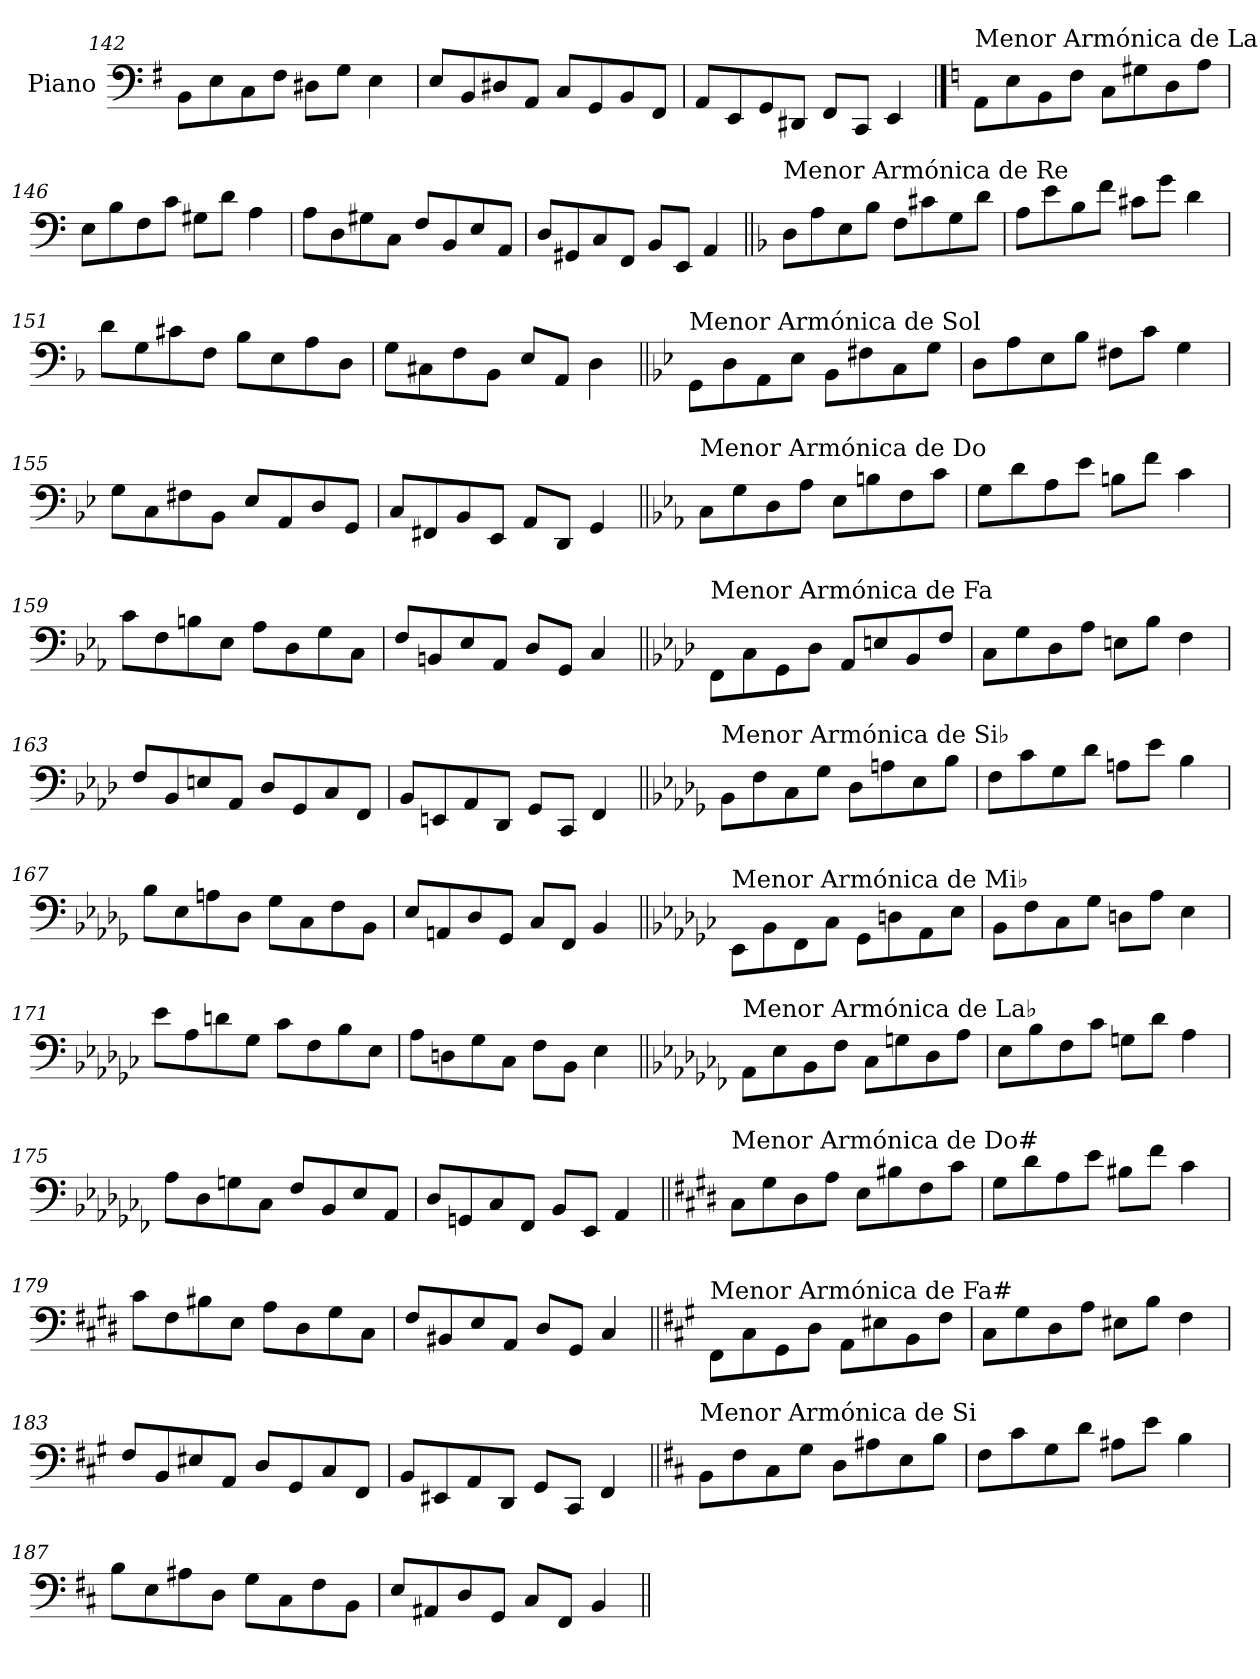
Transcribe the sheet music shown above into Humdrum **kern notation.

**kern
*part1
*staff1
*I"Piano
*I'Pno.
*clefF4
*k[f#]
=142
8BB\L
8E\
8C\
8F#\J
8D#X\L
8G\J
4E\
=143
8E/L
8BB/
8D#X/
8AA/J
8C/L
8GG/
8BB/
8FF#/J
=144
8AA/L
8EE/
8GG/
8DD#X/J
8FF#/L
8CC/J
4EE/
!!LO:PB:g=z
==145
*k[]
!LO:TX:a:t=Menor Armónica de La
8AA\L
8E\
8BB\
8F\J
8C\L
8G#X\
8D\
8A\J
=146
8E\L
8B\
8F\
8c\J
8G#X\L
8d\J
4A\
=147
8A\L
8D\
8G#X\
8C\J
8F/L
8BB/
8E/
8AA/J
=148
8D/L
8GG#X/
8C/
8FF/J
8BB/L
8EE/J
4AA/
!!LO:LB:g=z
=149||
*k[b-]
!LO:TX:a:t=Menor Armónica de Re
8D\L
8A\
8E\
8B-\J
8F\L
8c#X\
8G\
8d\J
=150
8A\L
8e\
8B-\
8f\J
8c#X\L
8g\J
4d\
=151
8d\L
8G\
8c#X\
8F\J
8B-\L
8E\
8A\
8D\J
=152
8G\L
8C#X\
8F\
8BB-\J
8E/L
8AA/J
4D\
!!LO:LB:g=z
=153||
*k[b-e-]
!LO:TX:a:t=Menor Armónica de Sol
8GG\L
8D\
8AA\
8E-\J
8BB-\L
8F#X\
8C\
8G\J
=154
8D\L
8A\
8E-\
8B-\J
8F#X\L
8c\J
4G\
=155
8G\L
8C\
8F#X\
8BB-\J
8E-/L
8AA/
8D/
8GG/J
=156
8C/L
8FF#X/
8BB-/
8EE-/J
8AA/L
8DD/J
4GG/
!!LO:LB:g=z
=157||
*k[b-e-a-]
!LO:TX:a:t=Menor Armónica de Do
8C\L
8G\
8D\
8A-\J
8E-\L
8Bn\
8F\
8c\J
=158
8G\L
8d\
8A-\
8e-\J
8Bn\L
8f\J
4c\
=159
8c\L
8F\
8Bn\
8E-\J
8A-\L
8D\
8G\
8C\J
=160
8F/L
8BBn/
8E-/
8AA-/J
8D/L
8GG/J
4C/
!!LO:LB:g=z
=161||
*k[b-e-a-d-]
!LO:TX:a:t=Menor Armónica de Fa
8FF\L
8C\
8GG\
8D-\J
8AA-/L
8En/
8BB-/
8F/J
=162
8C\L
8G\
8D-\
8A-\J
8En\L
8B-\J
4F\
=163
8F/L
8BB-/
8En/
8AA-/J
8D-/L
8GG/
8C/
8FF/J
=164
8BB-/L
8EEn/
8AA-/
8DD-/J
8GG/L
8CC/J
4FF/
!!LO:LB:g=z
=165||
*k[b-e-a-d-g-]
!LO:TX:a:t=Menor Armónica de Si♭
8BB-\L
8F\
8C\
8G-\J
8D-\L
8An\
8E-\
8B-\J
=166
8F\L
8c\
8G-\
8d-\J
8An\L
8e-\J
4B-\
=167
8B-\L
8E-\
8An\
8D-\J
8G-\L
8C\
8F\
8BB-\J
=168
8E-/L
8AAn/
8D-/
8GG-/J
8C/L
8FF/J
4BB-/
!!LO:PB:g=z
=169||
*k[b-e-a-d-g-c-]
!LO:TX:a:t=Menor Armónica de Mi♭
8EE-\L
8BB-\
8FF\
8C-\J
8GG-\L
8Dn\
8AA-\
8E-\J
=170
8BB-\L
8F\
8C-\
8G-\J
8Dn\L
8A-\J
4E-\
=171
8e-\L
8A-\
8dn\
8G-\J
8c-\L
8F\
8B-\
8E-\J
=172
8A-\L
8Dn\
8G-\
8C-\J
8F\L
8BB-\J
4E-\
!!LO:LB:g=z
=173||
*k[b-e-a-d-g-c-f-]
!LO:TX:a:t=Menor Armónica de La♭
8AA-\L
8E-\
8BB-\
8F-\J
8C-\L
8Gn\
8D-\
8A-\J
=174
8E-\L
8B-\
8F-\
8c-\J
8Gn\L
8d-\J
4A-\
=175
8A-\L
8D-\
8Gn\
8C-\J
8F-/L
8BB-/
8E-/
8AA-/J
=176
8D-/L
8GGn/
8C-/
8FF-/J
8BB-/L
8EE-/J
4AA-/
!!LO:LB:g=z
=177||
*k[f#c#g#d#]
!LO:TX:a:t=Menor Armónica de Do#
8C#\L
8G#\
8D#\
8A\J
8E\L
8B#X\
8F#\
8c#\J
=178
8G#\L
8d#\
8A\
8e\J
8B#X\L
8f#\J
4c#\
=179
8c#\L
8F#\
8B#X\
8E\J
8A\L
8D#\
8G#\
8C#\J
=180
8F#/L
8BB#X/
8E/
8AA/J
8D#/L
8GG#/J
4C#/
!!LO:LB:g=z
=181||
*k[f#c#g#]
!LO:TX:a:t=Menor Armónica de Fa#
8FF#\L
8C#\
8GG#\
8D\J
8AA\L
8E#X\
8BB\
8F#\J
=182
8C#\L
8G#\
8D\
8A\J
8E#X\L
8B\J
4F#\
=183
8F#/L
8BB/
8E#X/
8AA/J
8D/L
8GG#/
8C#/
8FF#/J
=184
8BB/L
8EE#X/
8AA/
8DD/J
8GG#/L
8CC#/J
4FF#/
!!LO:LB:g=z
=185||
*k[f#c#]
!LO:TX:a:t=Menor Armónica de Si
8BB\L
8F#\
8C#\
8G\J
8D\L
8A#X\
8E\
8B\J
=186
8F#\L
8c#\
8G\
8d\J
8A#X\L
8e\J
4B\
=187
8B\L
8E\
8A#X\
8D\J
8G\L
8C#\
8F#\
8BB\J
=188
8E/L
8AA#X/
8D/
8GG/J
8C#/L
8FF#/J
4BB/
=||
*-
